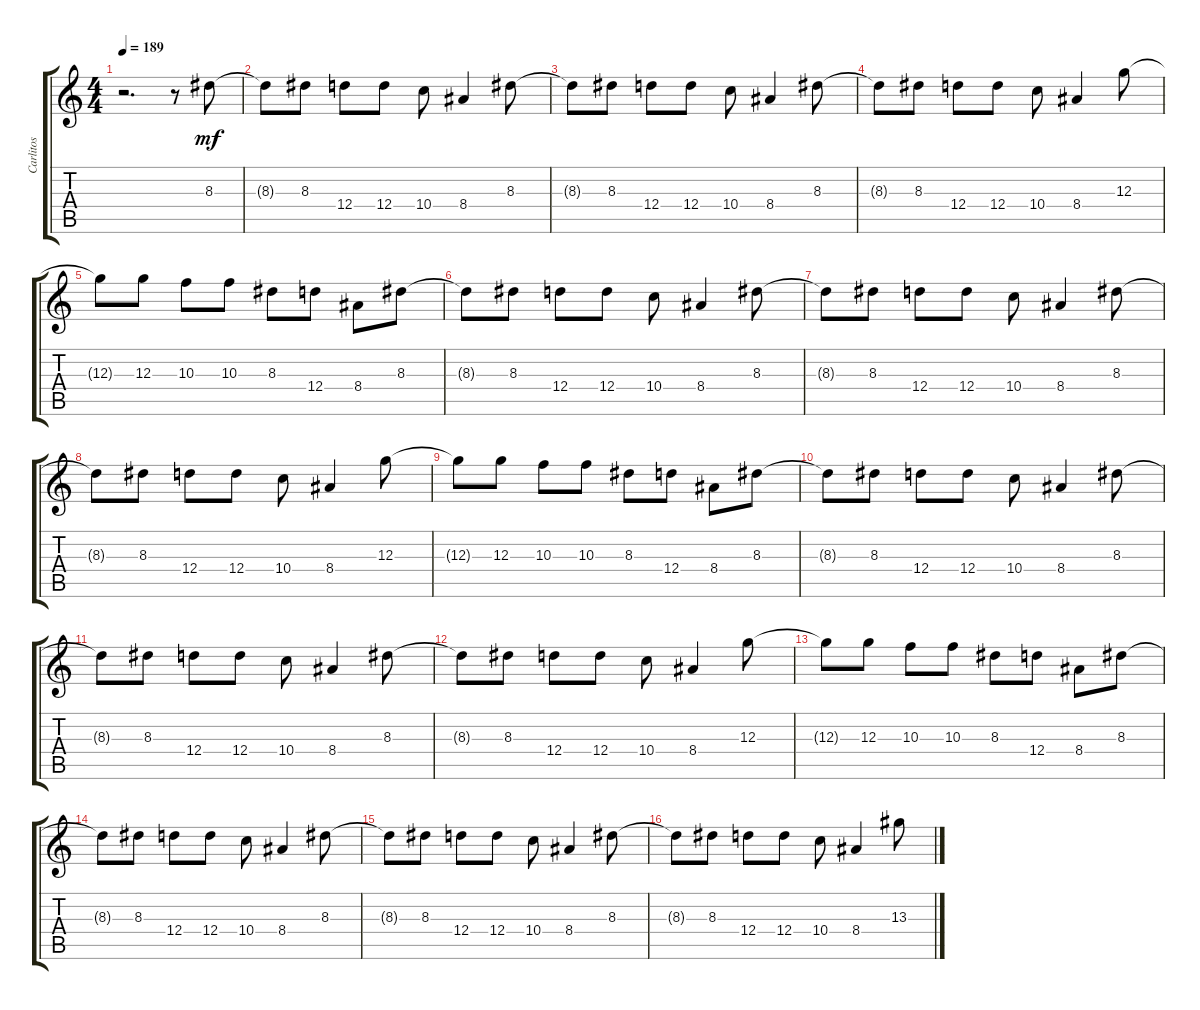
\track ("Carlitos" "Carlitos") {instrument overdrivenguitar}
\staff {score tabs}
\tuning (E4 B3 G3 D3 A2 E2) {hide}
\ts (4 4)
\tempo 189
\clef g2
\ks c
r.2{d dy mf instrument overdrivenguitar} r.8 8.3.8 |
8.3{t}.8 8.3.8 12.4.8 12.4.8 10.4.8 8.4.4 8.3.8 |
8.3{t}.8 8.3.8 12.4.8 12.4.8 10.4.8 8.4.4 8.3.8 |
8.3{t}.8 8.3.8 12.4.8 12.4.8 10.4.8 8.4.4 12.3.8 |
12.3{t}.8 12.3.8 10.3.8 10.3.8 8.3.8 12.4.8 8.4.8 8.3.8 |
8.3{t}.8 8.3.8 12.4.8 12.4.8 10.4.8 8.4.4 8.3.8 |
8.3{t}.8 8.3.8 12.4.8 12.4.8 10.4.8 8.4.4 8.3.8 |
8.3{t}.8 8.3.8 12.4.8 12.4.8 10.4.8 8.4.4 12.3.8 |
12.3{t}.8 12.3.8 10.3.8 10.3.8 8.3.8 12.4.8 8.4.8 8.3.8 |
8.3{t}.8 8.3.8 12.4.8 12.4.8 10.4.8 8.4.4 8.3.8 |
8.3{t}.8 8.3.8 12.4.8 12.4.8 10.4.8 8.4.4 8.3.8 |
8.3{t}.8 8.3.8 12.4.8 12.4.8 10.4.8 8.4.4 12.3.8 |
12.3{t}.8 12.3.8 10.3.8 10.3.8 8.3.8 12.4.8 8.4.8 8.3.8 |
8.3{t}.8 8.3.8 12.4.8 12.4.8 10.4.8 8.4.4 8.3.8 |
8.3{t}.8 8.3.8 12.4.8 12.4.8 10.4.8 8.4.4 8.3.8 |
8.3{t}.8 8.3.8 12.4.8 12.4.8 10.4.8 8.4.4 13.3.8
